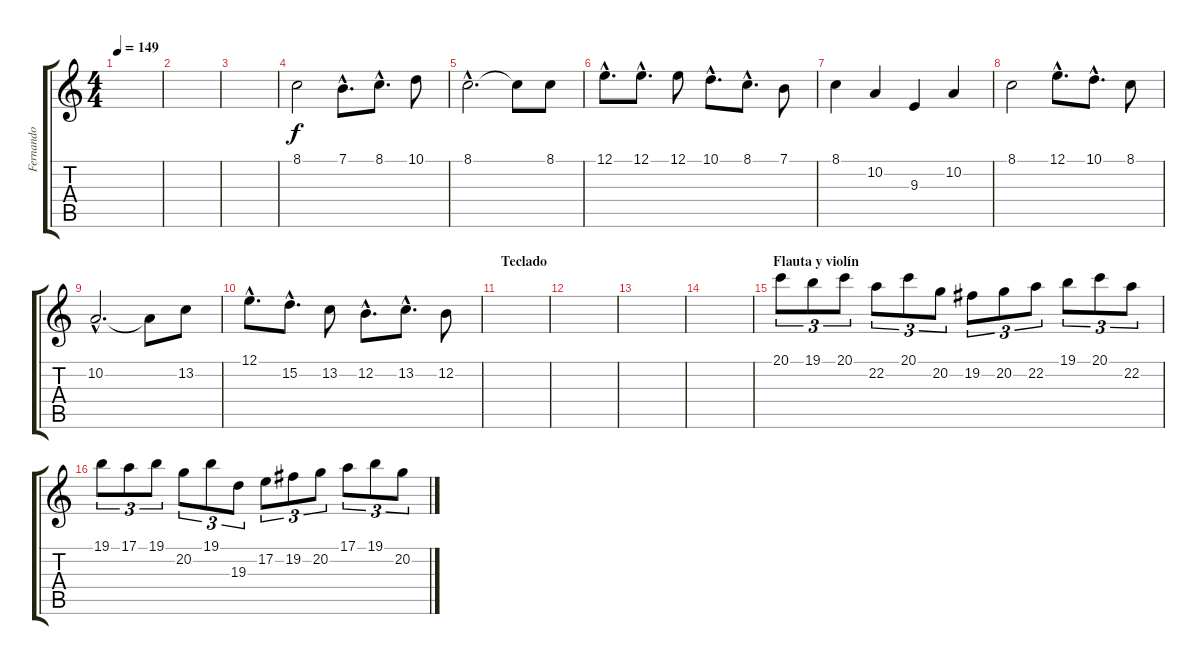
\track ("Fernando" "Fernando") {instrument flute}
\staff {score tabs}
\tuning (E4 B3 G3 D3 A2 E2) {hide}
\ts (4 4)
\tempo 149
\clef g2
\ks c
|
|
|
8.1.2{volume 11} 7.1{hac}.8{d} 8.1{hac}.8{d} 10.1.8 |
8.1{hac}.2{d} 8.1{t}.8 8.1.8 |
12.1{hac}.8{d} 12.1{hac}.8{d} 12.1.8 10.1{hac}.8{d} 8.1{hac}.8{d} 7.1.8 |
8.1.4 10.2.4 9.3.4 10.2.4 |
8.1.2 12.1{hac}.8{d} 10.1{hac}.8{d} 8.1.8 |
10.2{hac}.2{d} 10.2{t}.8 13.2.8 |
12.1{hac}.8{d} 15.2{hac}.8{d} 13.2.8 12.2{hac}.8{d} 13.2{hac}.8{d} 12.2.8 |
\section ("" "Teclado")
|
|
|
|
\section ("" "Flauta y violín")
20.1.8{tu (3 2) volume 13} 19.1.8{tu (3 2)} 20.1.8{tu (3 2)} 22.2.8{tu (3 2)} 20.1.8{tu (3 2)} 20.2.8{tu (3 2)} 19.2.8{tu (3 2)} 20.2.8{tu (3 2)} 22.2.8{tu (3 2)} 19.1.8{tu (3 2)} 20.1.8{tu (3 2)} 22.2.8{tu (3 2)} |
19.1.8{tu (3 2)} 17.1.8{tu (3 2)} 19.1.8{tu (3 2)} 20.2.8{tu (3 2)} 19.1.8{tu (3 2)} 19.3.8{tu (3 2)} 17.2.8{tu (3 2)} 19.2.8{tu (3 2)} 20.2.8{tu (3 2)} 17.1.8{tu (3 2)} 19.1.8{tu (3 2)} 20.2.8{tu (3 2)}
